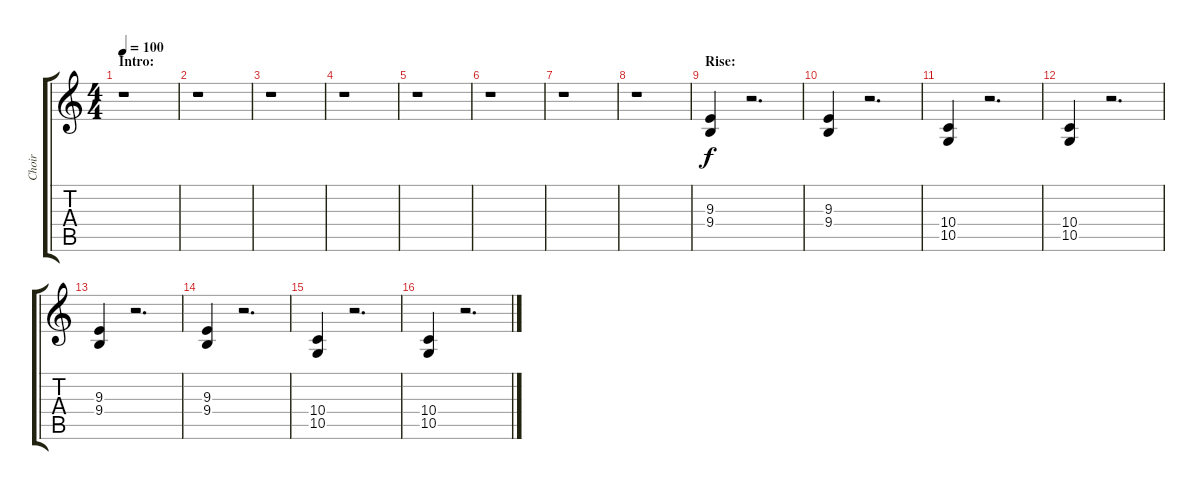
\track ("Choir" "Choir") {instrument choiraahs}
\staff {score tabs}
\tuning (E4 B3 G3 D3 A2 E2) {hide}
\ts (4 4)
\section ("" "Intro:")
\tempo 100
\clef g2
\ks c
r.1{dy f instrument choiraahs} |
r.1 |
r.1 |
r.1 |
r.1 |
r.1 |
r.1 |
r.1 |
\section ("" "Rise:")
(9.3 9.4).4 r.2{d} |
(9.3 9.4).4 r.2{d} |
(10.4 10.5).4 r.2{d} |
(10.4 10.5).4 r.2{d} |
(9.3 9.4).4 r.2{d} |
(9.3 9.4).4 r.2{d} |
(10.4 10.5).4 r.2{d} |
(10.4 10.5).4 r.2{d}
